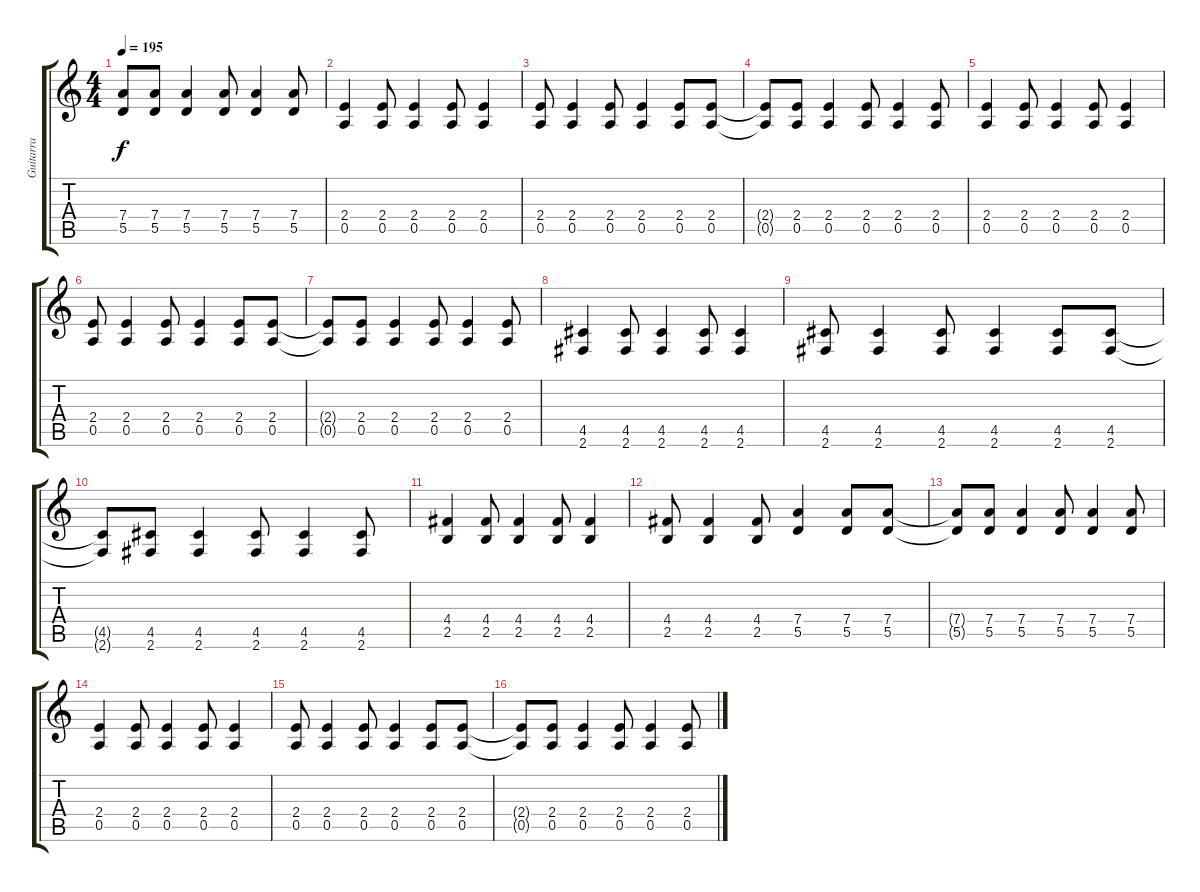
\track ("Guitarra" "Guitarra") {instrument distortionguitar}
\staff {score tabs}
\tuning (E4 B3 G3 D3 A2 E2) {hide}
\ts (4 4)
\tempo 195
\clef g2
\ks c
(7.4{t} 5.5{t}).8{dy f} (7.4 5.5).8 (7.4 5.5).4 (7.4 5.5).8 (7.4 5.5).4 (7.4 5.5).8 |
(2.4 0.5).4 (2.4 0.5).8 (2.4 0.5).4 (2.4 0.5).8 (2.4 0.5).4 |
(2.4 0.5).8 (2.4 0.5).4 (2.4 0.5).8 (2.4 0.5).4 (2.4 0.5).8 (2.4 0.5).8 |
(2.4{t} 0.5{t}).8 (2.4 0.5).8 (2.4 0.5).4 (2.4 0.5).8 (2.4 0.5).4 (2.4 0.5).8 |
(2.4 0.5).4 (2.4 0.5).8 (2.4 0.5).4 (2.4 0.5).8 (2.4 0.5).4 |
(2.4 0.5).8 (2.4 0.5).4 (2.4 0.5).8 (2.4 0.5).4 (2.4 0.5).8 (2.4 0.5).8 |
(2.4{t} 0.5{t}).8 (2.4 0.5).8 (2.4 0.5).4 (2.4 0.5).8 (2.4 0.5).4 (2.4 0.5).8 |
(4.5 2.6).4 (4.5 2.6).8 (4.5 2.6).4 (4.5 2.6).8 (4.5 2.6).4 |
(4.5 2.6).8 (4.5 2.6).4 (4.5 2.6).8 (4.5 2.6).4 (4.5 2.6).8 (4.5 2.6).8 |
(4.5{t} 2.6{t}).8 (4.5 2.6).8 (4.5 2.6).4 (4.5 2.6).8 (4.5 2.6).4 (4.5 2.6).8 |
(4.4 2.5).4 (4.4 2.5).8 (4.4 2.5).4 (4.4 2.5).8 (4.4 2.5).4 |
(4.4 2.5).8 (4.4 2.5).4 (4.4 2.5).8 (7.4 5.5).4 (7.4 5.5).8 (7.4 5.5).8 |
(7.4{t} 5.5{t}).8 (7.4 5.5).8 (7.4 5.5).4 (7.4 5.5).8 (7.4 5.5).4 (7.4 5.5).8 |
(2.4 0.5).4 (2.4 0.5).8 (2.4 0.5).4 (2.4 0.5).8 (2.4 0.5).4 |
(2.4 0.5).8 (2.4 0.5).4 (2.4 0.5).8 (2.4 0.5).4 (2.4 0.5).8 (2.4 0.5).8 |
(2.4{t} 0.5{t}).8 (2.4 0.5).8 (2.4 0.5).4 (2.4 0.5).8 (2.4 0.5).4 (2.4 0.5).8
